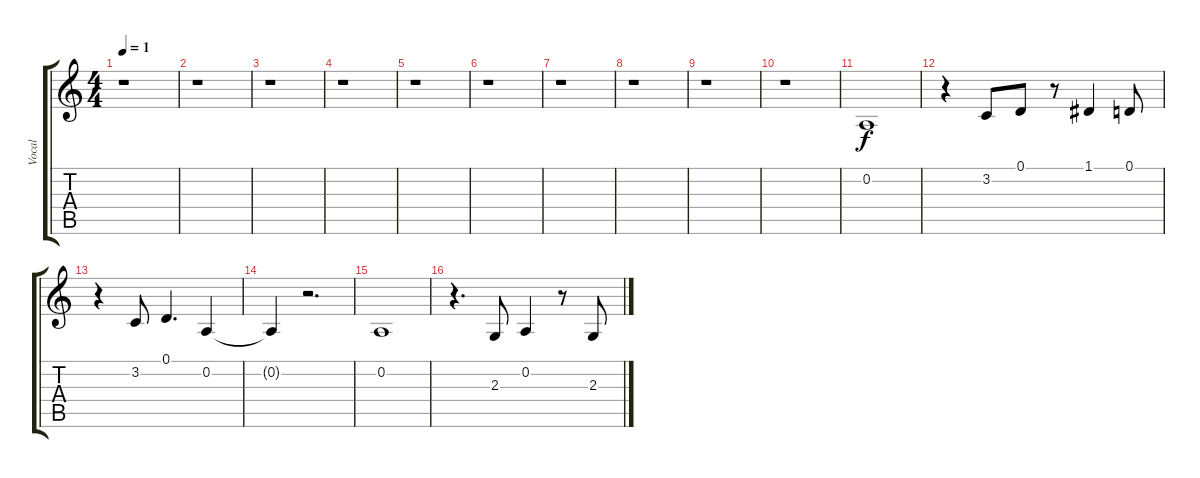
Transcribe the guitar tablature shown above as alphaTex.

\track ("Vocal" "Vocal") {instrument lead6voice}
\staff {score tabs}
\tuning (D4 A3 F3 C3 G2 C2) {hide}
\ts (4 4)
\tempo 1
\clef g2
\ks c
r.1{dy f} |
r.1 |
r.1 |
r.1 |
r.1 |
r.1 |
r.1 |
r.1 |
r.1 |
r.1 |
0.2.1 |
r.4 3.2.8 0.1.8 r.8 1.1.4 0.1.8 |
r.4 3.2.8 0.1.4{d} 0.2.4 |
0.2{t}.4 r.2{d} |
0.2.1 |
r.4{d} 2.3.8 0.2.4 r.8 2.3.8
